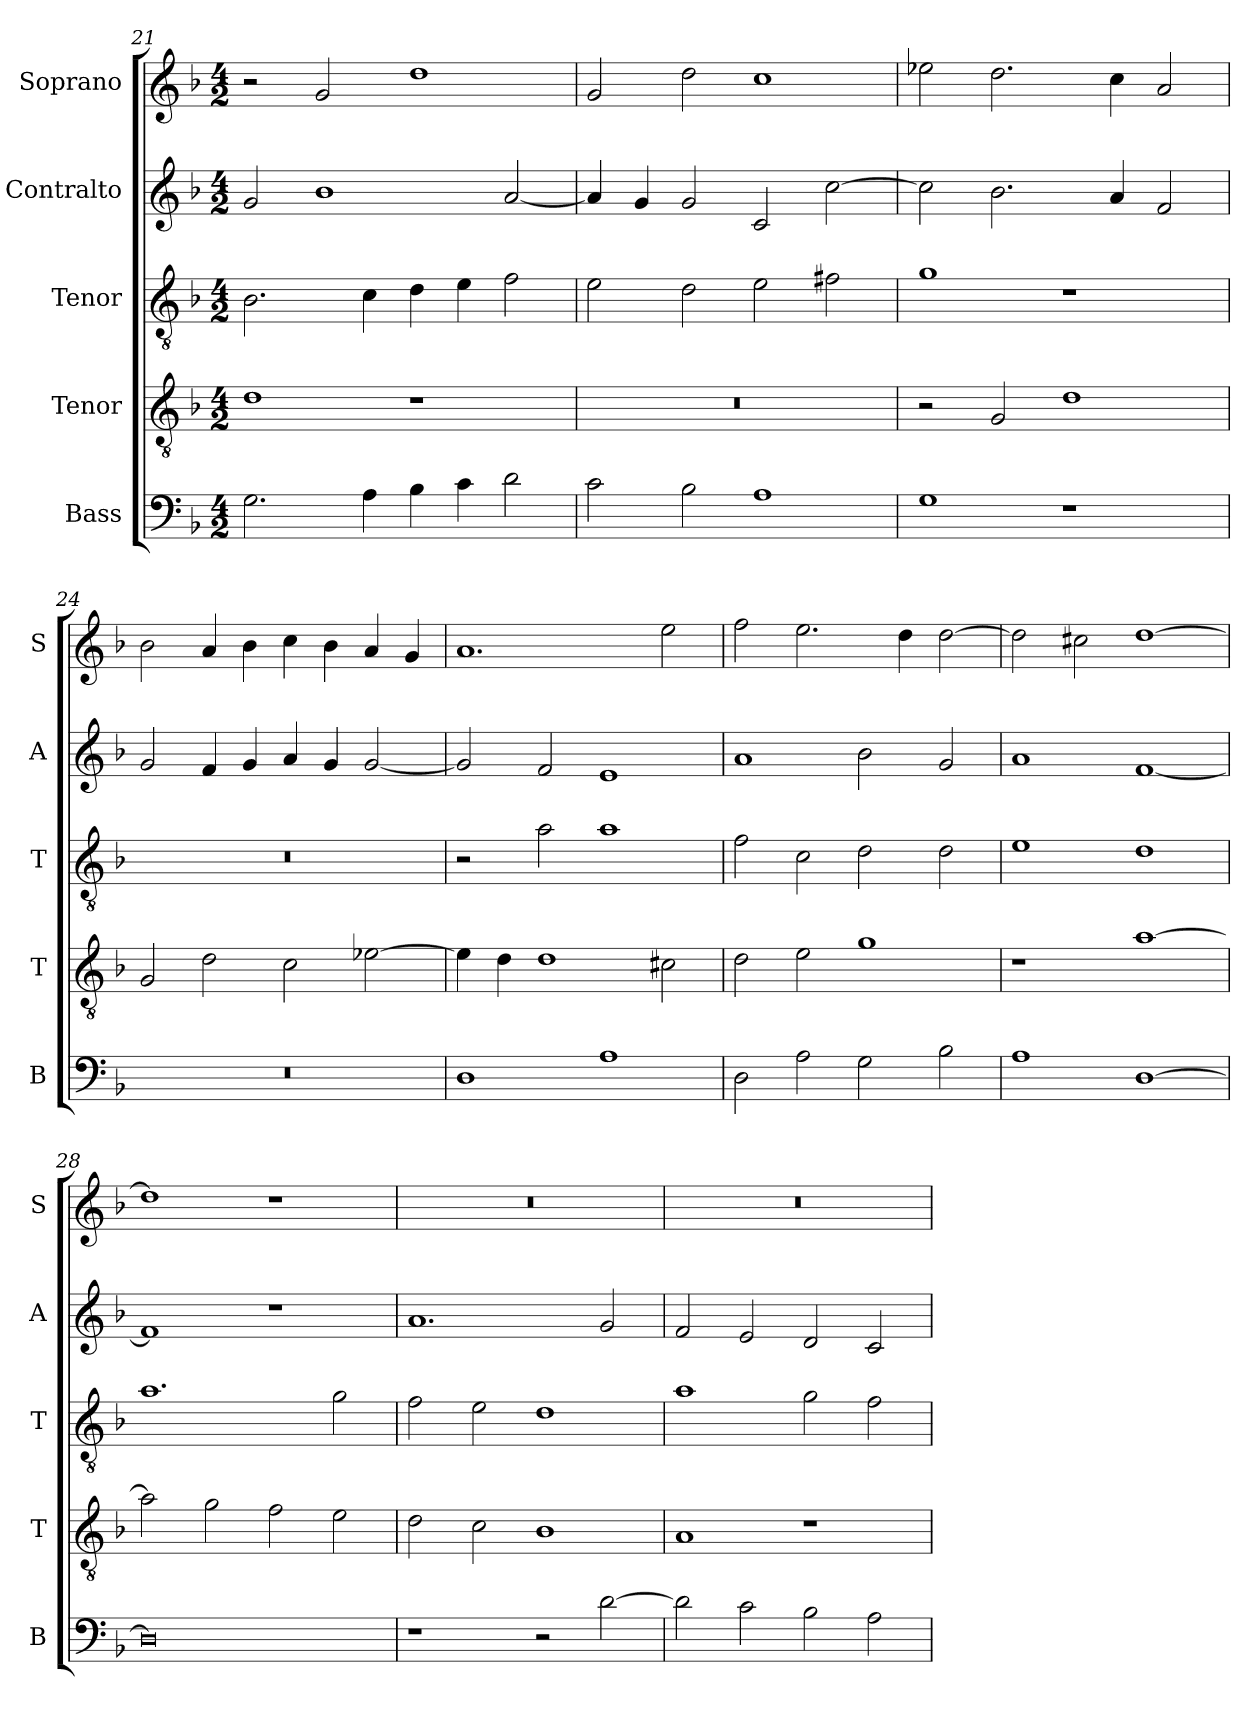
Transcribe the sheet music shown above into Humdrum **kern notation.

**kern	**kern	**kern	**kern	**kern
*part5	*part4	*part3	*part2	*part1
*staff5	*staff4	*staff3	*staff2	*staff1
*I"Bass	*I"Tenor	*I"Tenor	*I"Contralto	*I"Soprano
*I'B	*I'T	*I'T	*I'A	*I'S
*clefF4	*clefGv2	*clefGv2	*clefG2	*clefG2
*k[b-]	*k[b-]	*k[b-]	*k[b-]	*k[b-]
*D:aeo	*D:aeo	*D:aeo	*D:aeo	*D:aeo
*M4/2	*M4/2	*M4/2	*M4/2	*M4/2
=21	=21	=21	=21	=21
2.G	1d	2.B-	2g	2r
.	.	.	1b-	2g
4A	.	4c	.	.
4B-	1r	4d	.	1dd
4c	.	4e	.	.
2d	.	2f	[2a	.
=22	=22	=22	=22	=22
2c	0r	2e	4a]	2g
.	.	.	4g	.
2B-	.	2d	2g	2dd
1A	.	2e	2c	1cc
.	.	2f#X	[2cc	.
=23	=23	=23	=23	=23
1G	2r	1g	2cc]	2ee-X
.	2G	.	2.b-	2.dd
1r	1d	1r	.	.
.	.	.	4a	4cc
.	.	.	2f	2a
=24	=24	=24	=24	=24
0r	2G	0r	2g	2b-
.	2d	.	4f	4a
.	.	.	4g	4b-
.	2c	.	4a	4cc
.	.	.	4g	4b-
.	[2e-X	.	[2g	4a
.	.	.	.	4g
=25	=25	=25	=25	=25
1D	4e-]	2r	2g]	1.a
.	4d	.	.	.
.	1d	2a	2f	.
1A	.	1a	1e	.
.	2c#X	.	.	2ee
=26	=26	=26	=26	=26
2D	2d	2f	1a	2ff
2A	2e	2c	.	2.ee
2G	1g	2d	2b-	.
.	.	.	.	4dd
2B-	.	2d	2g	[2dd
=27	=27	=27	=27	=27
1A	1r	1e	1a	2dd]
.	.	.	.	2cc#X
[1D	[1a	1d	[1f	[1dd
=28	=28	=28	=28	=28
0D]	2a]	1.a	1f]	1dd]
.	2g	.	.	.
.	2f	.	1r	1r
.	2e	2g	.	.
=29	=29	=29	=29	=29
1r	2d	2f	1.a	0r
.	2c	2e	.	.
2r	1B-	1d	.	.
[2d	.	.	2g	.
=30	=30	=30	=30	=30
2d]	1A	1a	2f	0r
2c	.	.	2e	.
2B-	1r	2g	2d	.
2A	.	2f	2c	.
=	=	=	=	=
*-	*-	*-	*-	*-
